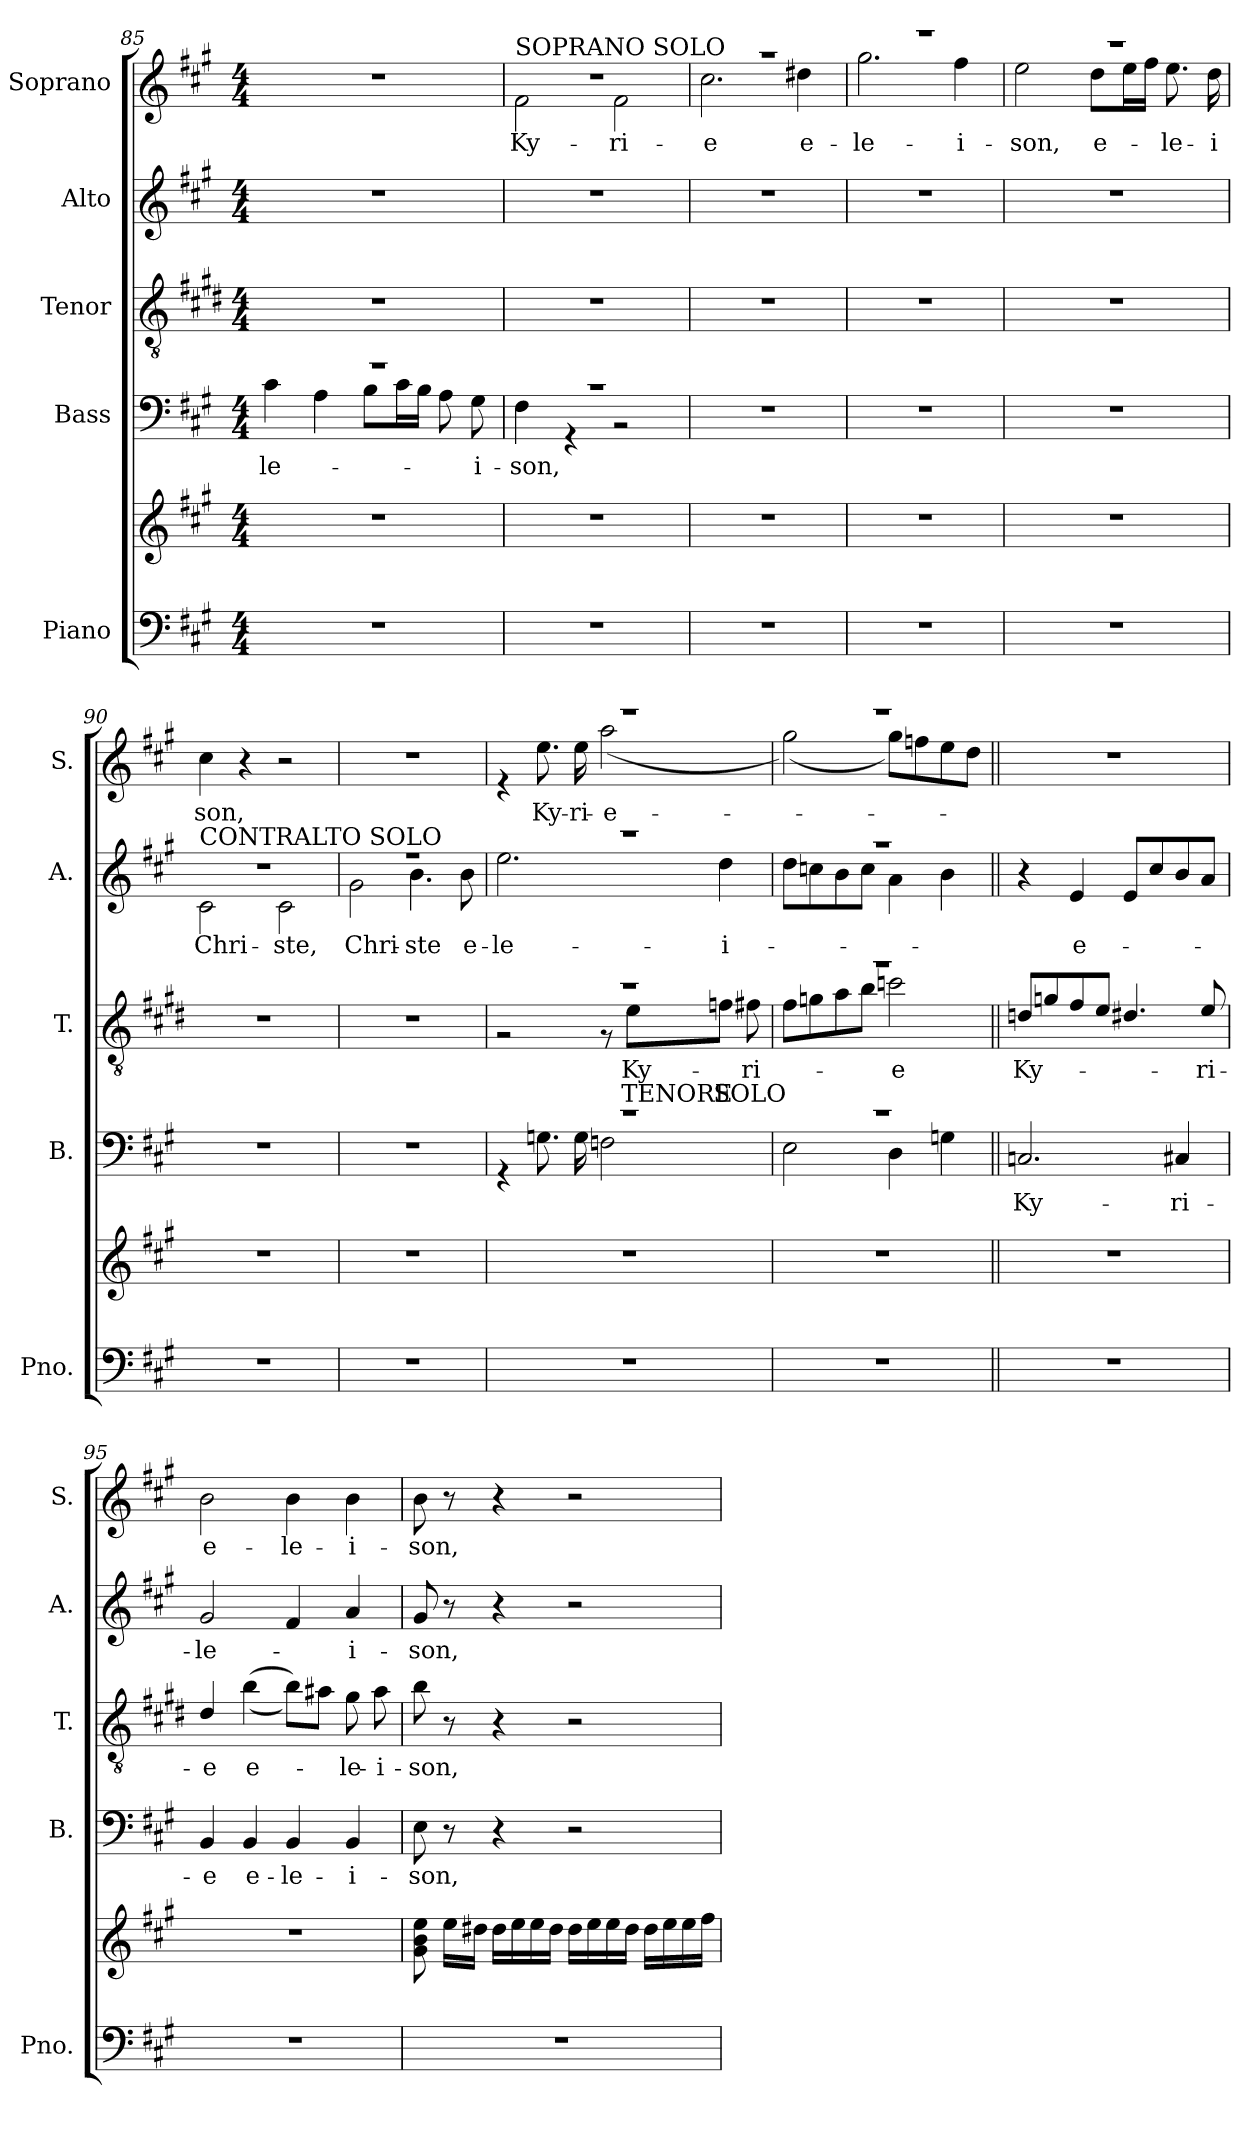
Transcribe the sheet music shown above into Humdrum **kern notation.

**kern	**kern	**kern	**text	**kern	**text	**text	**kern	**text	**kern	**text
*part5	*part5	*part4	*part4	*part3	*part3	*part3	*part2	*part2	*part1	*part1
*staff6	*staff5	*staff4	*staff4	*staff3	*staff3	*staff3	*staff2	*staff2	*staff1	*staff1
*I"Piano	*	*I"Bass	*	*I"Tenor	*	*	*I"Alto	*	*I"Soprano	*
*I'Pno.	*	*I'B.	*	*I'T.	*	*	*I'A.	*	*I'S.	*
*clefF4	*clefG2	*clefF4	*	*clefGv2	*	*	*clefG2	*	*clefG2	*
*	*	*	*	*ITrd4c7	*	*	*	*	*	*
*k[f#c#g#]	*k[f#c#g#]	*k[f#c#g#]	*	*k[f#c#g#]	*	*	*k[f#c#g#]	*	*k[f#c#g#]	*
*A:	*A:	*A:	*	*A:	*	*	*A:	*	*A:	*
*M4/4	*M4/4	*M4/4	*	*M4/4	*	*	*M4/4	*	*M4/4	*
=85	=85	=85	=85	=85	=85	=85	=85	=85	=85	=85
*	*	*^	*	*	*	*	*	*	*	*
1r	1r	1r	4c#\	-le-	1r	.	.	1r	.	1r	.
.	.	.	4A\	.	.	.	.	.	.	.	.
.	.	.	8B\L	.	.	.	.	.	.	.	.
.	.	.	16c#\L	.	.	.	.	.	.	.	.
.	.	.	16B\JJ	.	.	.	.	.	.	.	.
.	.	.	8A\	.	.	.	.	.	.	.	.
.	.	.	8G#\	-i-	.	.	.	.	.	.	.
=86	=86	=86	=86	=86	=86	=86	=86	=86	=86	=86	=86
*	*	*	*	*	*	*	*	*	*	*^	*
!	!	!	!	!	!	!	!	!	!	!LO:TX:a:t=SOPRANO SOLO	!	!
1r	1r	1r	4F#\	-son,	1r	.	.	1r	.	1r	2f#\	Ky-
.	.	.	4r	.	.	.	.	.	.	.	.	.
.	.	.	2r	.	.	.	.	.	.	.	2f#\	-ri-
*	*	*v	*v	*	*	*	*	*	*	*	*	*
=87	=87	=87	=87	=87	=87	=87	=87	=87	=87	=87	=87
1r	1r	1r	.	1r	.	.	1r	.	1r	2.cc#\	-e
.	.	.	.	.	.	.	.	.	.	4dd#X\	e-
=88	=88	=88	=88	=88	=88	=88	=88	=88	=88	=88	=88
1r	1r	1r	.	1r	.	.	1r	.	1r	2.gg#\	-le-
.	.	.	.	.	.	.	.	.	.	4ff#\	-i-
=89	=89	=89	=89	=89	=89	=89	=89	=89	=89	=89	=89
1r	1r	1r	.	1r	.	.	1r	.	1r	2ee\	-son,
.	.	.	.	.	.	.	.	.	.	8dd\L	e-
.	.	.	.	.	.	.	.	.	.	16ee\L	.
.	.	.	.	.	.	.	.	.	.	16ff#\JJ	.
.	.	.	.	.	.	.	.	.	.	8.ee\	-le-
.	.	.	.	.	.	.	.	.	.	16dd\	-i
=90	=90	=90	=90	=90	=90	=90	=90	=90	=90	=90	=90
*	*	*	*	*	*	*	*^	*	*	*	*
!	!	!	!	!	!	!	!LO:TX:a:t=CONTRALTO SOLO	!	!	!	!	!
*	*	*	*	*	*	*	*	*	*	*v	*v	*
1r	1r	1r	.	1r	.	.	1r	2c#\	Chri-	4cc#\	son,
.	.	.	.	.	.	.	.	.	.	4r	.
.	.	.	.	.	.	.	.	2c#\	-ste,	2r	.
=91	=91	=91	=91	=91	=91	=91	=91	=91	=91	=91	=91
1r	1r	1r	.	1r	.	.	1r	2g#\	Chri-	1r	.
.	.	.	.	.	.	.	.	4.b\	-ste	.	.
.	.	.	.	.	.	.	.	8b\	e-	.	.
=92	=92	=92	=92	=92	=92	=92	=92	=92	=92	=92	=92
*	*	*^	*	*^	*	*	*	*	*	*^	*
1r	1r	1r	4r	.	1r	2r	.	.	1r	2.ee\	-le-	1r	4r	.
.	.	.	8.Gn\	.	.	.	.	.	.	.	.	.	8.ee\	Ky-
.	.	.	16G\	.	.	.	.	.	.	.	.	.	16ee\	-ri-
.	.	.	2Fn\	.	.	8r	.	.	.	.	.	.	(2aa\	-e-
.	.	.	.	.	.	8A\L	Ky-	TENORE	.	.	.	.	.	.
.	.	.	.	.	.	8B-X\J	.	SOLO	.	4dd\	-i-	.	.	.
.	.	.	.	.	.	8Bn\	-ri-	.	.	.	.	.	.	.
=93	=93	=93	=93	=93	=93	=93	=93	=93	=93	=93	=93	=93	=93	=93
1r	1r	1r	2E\	.	1r	8B\L	.	.	1r	8dd\L	.	1r	(2gg#\)	.
.	.	.	.	.	.	8cn\	.	.	.	8ccn\	.	.	.	.
.	.	.	.	.	.	8d\	.	.	.	8b\	.	.	.	.
.	.	.	.	.	.	8e\J	.	.	.	8cc\J	.	.	.	.
.	.	.	4D\	.	.	2fn\	-e	.	.	4a\	.	.	8gg#\L)	.
.	.	.	.	.	.	.	.	.	.	.	.	.	8ffn\	.
.	.	.	4Gn\	.	.	.	.	.	.	4b\	.	.	8ee\	.
.	.	.	.	.	.	.	.	.	.	.	.	.	8dd\J	.
*	*	*v	*v	*	*	*	*	*	*v	*v	*	*	*	*
*	*	*	*	*v	*v	*	*	*	*	*	*	*
=94||	=94||	=94||	=94||	=94||	=94||	=94||	=94||	=94||	=94||	=94||	=94||
!	!	!	!	!	!	!	!	!	!LO:TX:a:t=CORO	!	!
*	*	*	*	*	*	*	*	*	*v	*v	*
1r	1r	2.Cn/	Ky-	8Gn/L	Ky-	.	4r	.	1r	.
.	.	.	.	8cn/	.	.	.	.	.	.
.	.	.	.	8B/	.	.	4e/	e-	.	.
.	.	.	.	8A/J	.	.	.	.	.	.
.	.	.	.	4.G#X/	.	.	8e/L	.	.	.
.	.	.	.	.	.	.	8cc#/	.	.	.
.	.	4C#X/	-ri-	.	.	.	8b/	.	.	.
.	.	.	.	8A/	-ri-	.	8a/J	.	.	.
=95	=95	=95	=95	=95	=95	=95	=95	=95	=95	=95
1r	1r	4BB/	-e	4G#/	-e	.	2g#/	-le-	2b\	e-
.	.	4BB/	e-	((4e\	e-	.	.	.	.	.
.	.	4BB/	-le-	8e\L))	.	.	4f#/	.	4b\	-le-
.	.	.	.	8d#X\J	.	.	.	.	.	.
.	.	4BB/	-i-	8c#\	-le-	.	4a/	-i-	4b\	-i-
.	.	.	.	8d#\	-i-	.	.	.	.	.
=96	=96	=96	=96	=96	=96	=96	=96	=96	=96	=96
1r	8g#\ 8b\ 8ee\	8E\	-son,	8e\	-son,	.	8g#/	-son,	8b\	-son,
.	16ee\LL	8r	.	8r	.	.	8r	.	8r	.
.	16dd#X\JJ	.	.	.	.	.	.	.	.	.
.	16dd#\LL	4r	.	4r	.	.	4r	.	4r	.
.	16ee\	.	.	.	.	.	.	.	.	.
.	16ee\	.	.	.	.	.	.	.	.	.
.	16dd#\JJ	.	.	.	.	.	.	.	.	.
.	16dd#\LL	2r	.	2r	.	.	2r	.	2r	.
.	16ee\	.	.	.	.	.	.	.	.	.
.	16ee\	.	.	.	.	.	.	.	.	.
.	16dd#\JJ	.	.	.	.	.	.	.	.	.
.	16dd#\LL	.	.	.	.	.	.	.	.	.
.	16ee\	.	.	.	.	.	.	.	.	.
.	16ee\	.	.	.	.	.	.	.	.	.
.	16ff#\JJ	.	.	.	.	.	.	.	.	.
=	=	=	=	=	=	=	=	=	=	=
*-	*-	*-	*-	*-	*-	*-	*-	*-	*-	*-
